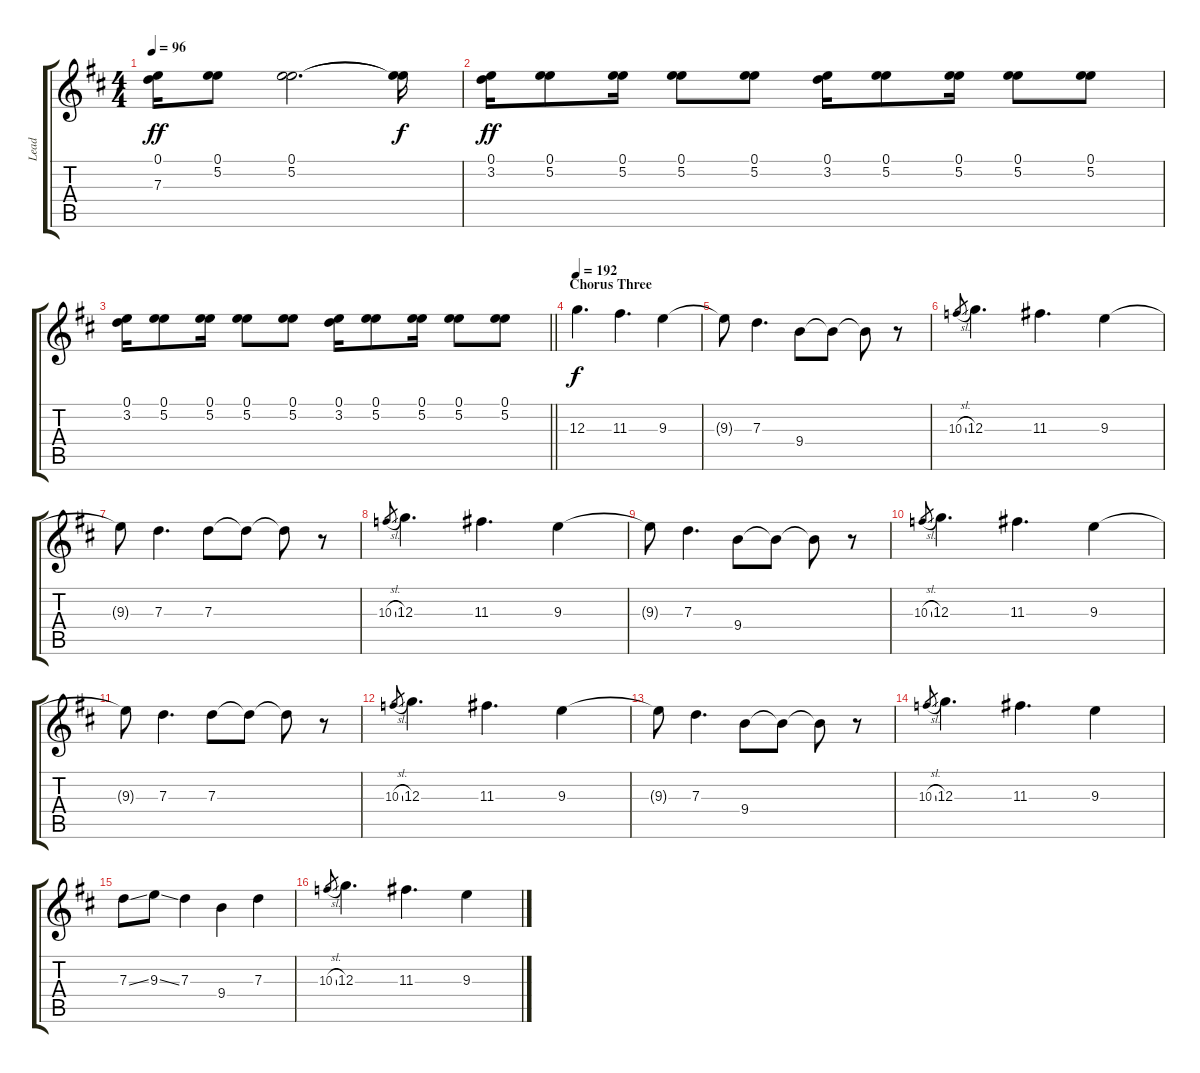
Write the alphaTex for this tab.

\track ("Lead" "Lead") {instrument distortionguitar}
\staff {score tabs}
\tuning (E4 B3 G3 D3 A2 E2) {hide}
\ts (4 4)
\tempo 96
\clef g2
\ks d
(0.1 7.3).16{dy ff} (0.1 5.2).8 (0.1 5.2).2{d} (0.1{t} 5.2{t}).16{dy f} |
(0.1 3.2).16{dy ff} (0.1 5.2).8 (0.1 5.2).16 (0.1 5.2).8 (0.1 5.2).8 (0.1 3.2).16 (0.1 5.2).8 (0.1 5.2).16 (0.1 5.2).8 (0.1 5.2).8 |
\barLineRight lightlight
(0.1 3.2).16 (0.1 5.2).8 (0.1 5.2).16 (0.1 5.2).8 (0.1 5.2).8 (0.1 3.2).16 (0.1 5.2).8 (0.1 5.2).16 (0.1 5.2).8 (0.1 5.2).8 |
\section ("" "Chorus Three")
\tempo 192
12.3.4{d dy f} 11.3.4{d} 9.3.4 |
9.3{t}.8 7.3.4{d} 9.4.8 9.4{t}.8 9.4{t}.8 r.8 |
10.3{sl}.8{gr} 12.3.4{d} 11.3.4{d} 9.3.4 |
9.3{t}.8 7.3.4{d} 7.3.8 7.3{t}.8 7.3{t}.8 r.8 |
10.3{sl}.8{gr} 12.3.4{d} 11.3.4{d} 9.3.4 |
9.3{t}.8 7.3.4{d} 9.4.8 9.4{t}.8 9.4{t}.8 r.8 |
10.3{sl}.8{gr} 12.3.4{d} 11.3.4{d} 9.3.4 |
9.3{t}.8 7.3.4{d} 7.3.8 7.3{t}.8 7.3{t}.8 r.8 |
10.3{sl}.8{gr} 12.3.4{d} 11.3.4{d} 9.3.4 |
9.3{t}.8 7.3.4{d} 9.4.8 9.4{t}.8 9.4{t}.8 r.8 |
10.3{sl}.8{gr} 12.3.4{d} 11.3.4{d} 9.3.4 |
7.3{ss}.8 9.3{ss}.8 7.3.4 9.4.4 7.3.4 |
10.3{sl}.8{gr} 12.3.4{d} 11.3.4{d} 9.3.4
